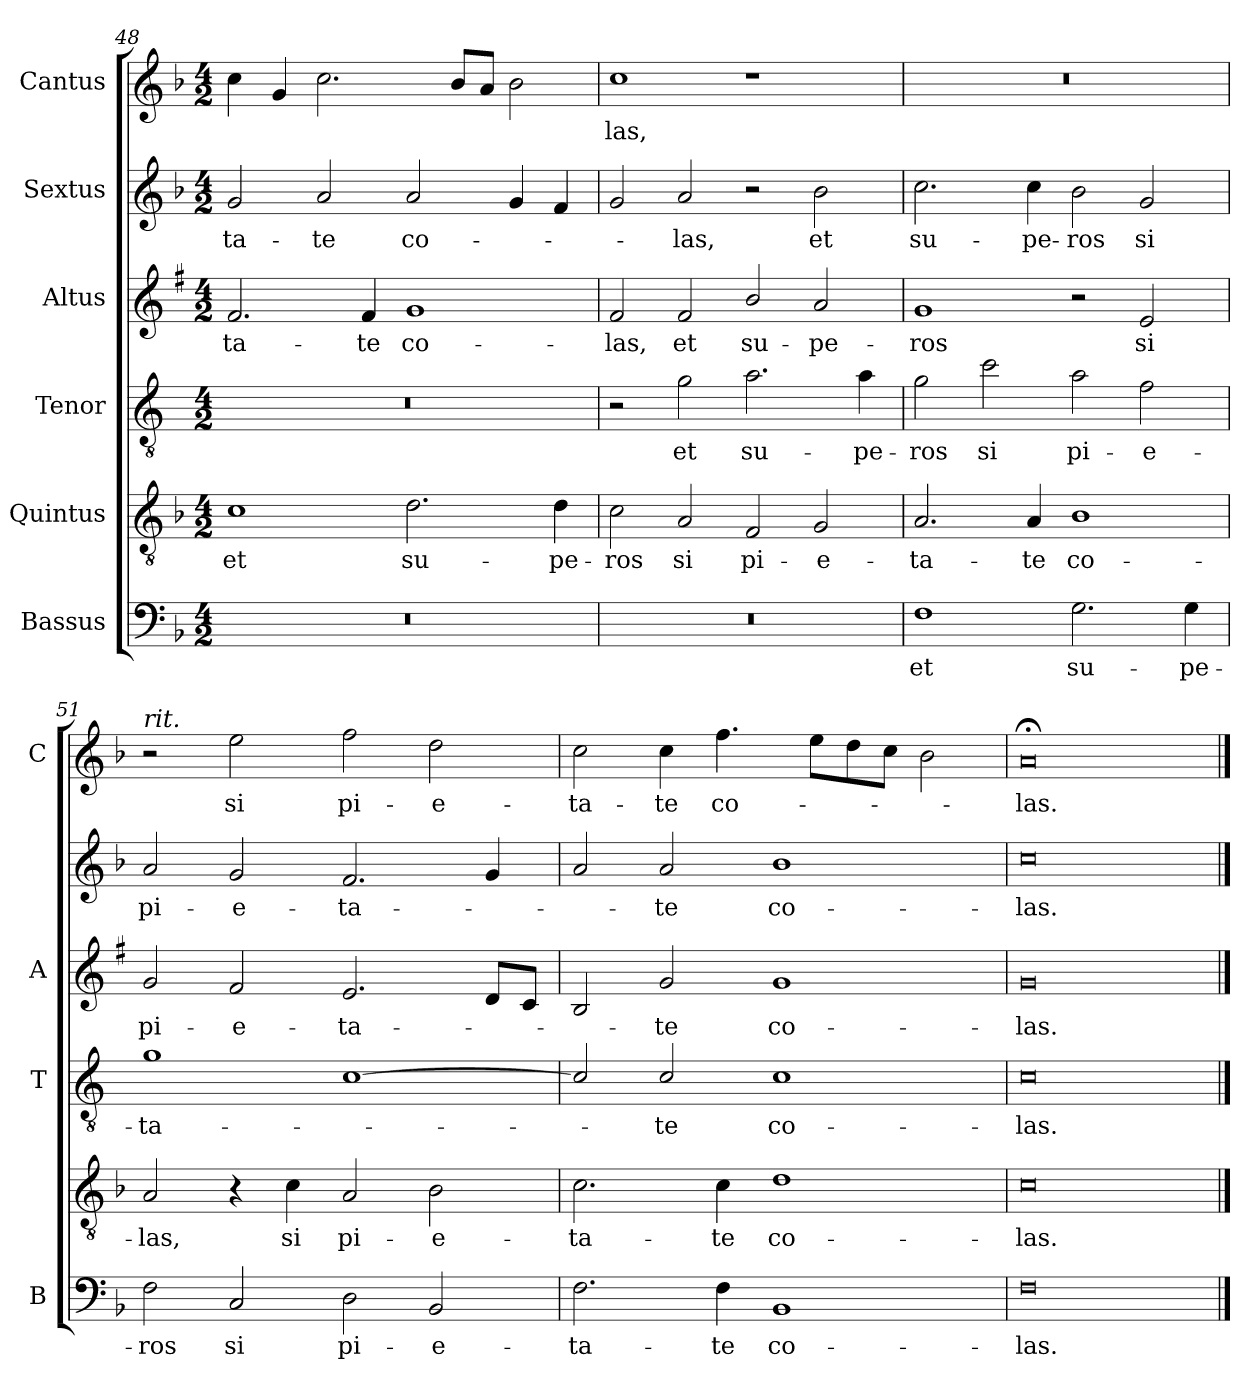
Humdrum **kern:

**kern	**text	**kern	**text	**kern	**text	**kern	**text	**kern	**text	**kern	**text
*part6	*part6	*part5	*part5	*part4	*part4	*part3	*part3	*part2	*part2	*part1	*part1
*staff6	*staff6	*staff5	*staff5	*staff4	*staff4	*staff3	*staff3	*staff2	*staff2	*staff1	*staff1
*I"Bassus	*	*I"Quintus	*	*I"Tenor	*	*I"Altus	*	*I"Sextus	*	*I"Cantus	*
*I'B	*	*	*	*I'T	*	*I'A	*	*	*	*I'C	*
!!LO:LB:g=z
*clefF4	*	*clefGv2	*	*clefGv2	*	*clefG2	*	*clefG2	*	*clefG2	*
*	*	*	*	*ITrd4c7	*	*ITrd1c2	*	*	*	*	*
*k[b-]	*	*k[b-]	*	*k[b-]	*	*k[b-]	*	*k[b-]	*	*k[b-]	*
*F:	*	*F:	*	*F:	*	*F:	*	*F:	*	*F:	*
*M4/2	*	*M4/2	*	*M4/2	*	*M4/2	*	*M4/2	*	*M4/2	*
=48	=48	=48	=48	=48	=48	=48	=48	=48	=48	=48	=48
!	!	!	!LO:LY:b	!	!	!	!LO:LY:b	!	!LO:LY:b	!	!
0r	.	1c	et	0r	.	2.e/	-ta-	2g/	-ta-	4cc\	.
.	.	.	.	.	.	.	.	.	.	4g/	.
!	!	!	!	!	!	!	!	!	!LO:LY:b	!	!
.	.	.	.	.	.	.	.	2a/	-te	2.cc\	.
!	!	!	!	!	!	!	!LO:LY:b	!	!	!	!
.	.	.	.	.	.	4e/	-te	.	.	.	.
!	!	!	!LO:LY:b	!	!	!	!LO:LY:b	!	!LO:LY:b	!	!
.	.	2.d\	su-	.	.	1f	co-	2a/	co-	.	.
.	.	.	.	.	.	.	.	.	.	8b-/L	.
.	.	.	.	.	.	.	.	.	.	8a/J	.
.	.	.	.	.	.	.	.	4g/	.	2b-\	.
!	!	!	!LO:LY:b	!	!	!	!	!	!	!	!
.	.	4d\	-pe-	.	.	.	.	4f/	.	.	.
=49	=49	=49	=49	=49	=49	=49	=49	=49	=49	=49	=49
!	!	!	!LO:LY:b	!	!	!	!LO:LY:b	!	!	!	!LO:LY:b
0r	.	2c\	-ros	2r	.	2e/	-las,	2g/	.	1cc	-las,
!	!	!	!LO:LY:b	!	!LO:LY:b	!	!LO:LY:b	!	!LO:LY:b	!	!
.	.	2A/	si	2c\	et	2e/	et	2a/	-las,	.	.
!	!	!	!LO:LY:b	!	!LO:LY:b	!	!LO:LY:b	!	!	!	!
.	.	2F/	pi-	2.d\	su-	2a/	su-	2r	.	1r	.
!	!	!	!LO:LY:b	!	!	!	!LO:LY:b	!	!LO:LY:b	!	!
.	.	2G/	-e-	.	.	2g/	-pe-	2b-\	et	.	.
!	!	!	!	!	!LO:LY:b	!	!	!	!	!	!
.	.	.	.	4d\	-pe-	.	.	.	.	.	.
=50	=50	=50	=50	=50	=50	=50	=50	=50	=50	=50	=50
!	!LO:LY:b	!	!LO:LY:b	!	!LO:LY:b	!	!LO:LY:b	!	!LO:LY:b	!	!
1F	et	2.A/	-ta-	2c\	-ros	1f	-ros	2.cc\	su-	0r	.
!	!	!	!	!	!LO:LY:b	!	!	!	!	!	!
.	.	.	.	2f\	si	.	.	.	.	.	.
!	!	!	!LO:LY:b	!	!	!	!	!	!LO:LY:b	!	!
.	.	4A/	-te	.	.	.	.	4cc\	-pe-	.	.
!	!LO:LY:b	!	!LO:LY:b	!	!LO:LY:b	!	!	!	!LO:LY:b	!	!
2.G\	su-	1B-	co-	2d\	pi-	2r	.	2b-\	-ros	.	.
!	!	!	!	!	!LO:LY:b	!	!LO:LY:b	!	!LO:LY:b	!	!
.	.	.	.	2B-\	-e-	2d/	si	2g/	si	.	.
!	!LO:LY:b	!	!	!	!	!	!	!	!	!	!
4G\	-pe-	.	.	.	.	.	.	.	.	.	.
=51	=51	=51	=51	=51	=51	=51	=51	=51	=51	=51	=51
!	!	!	!	!	!	!	!	!	!	!LO:TX:a:i:t=rit.	!
!	!LO:LY:b	!	!LO:LY:b	!	!LO:LY:b	!	!LO:LY:b	!	!LO:LY:b	!	!
2F\	-ros	2A/	-las,	1c	-ta-	2f/	pi-	2a/	pi-	2r	.
!	!LO:LY:b	!	!	!	!	!	!LO:LY:b	!	!LO:LY:b	!	!LO:LY:b
2C/	si	4r	.	.	.	2e/	-e-	2g/	-e-	2ee\	si
!	!	!	!LO:LY:b	!	!	!	!	!	!	!	!
.	.	4c\	si	.	.	.	.	.	.	.	.
!	!LO:LY:b	!	!LO:LY:b	!	!	!	!LO:LY:b	!	!LO:LY:b	!	!LO:LY:b
2D\	pi-	2A/	pi-	[1F	.	2.d/	-ta-	2.f/	-ta-	2ff\	pi-
!	!LO:LY:b	!	!LO:LY:b	!	!	!	!	!	!	!	!LO:LY:b
2BB-/	-e-	2B-\	-e-	.	.	.	.	.	.	2dd\	-e-
.	.	.	.	.	.	8c/L	.	4g/	.	.	.
.	.	.	.	.	.	8B-/J	.	.	.	.	.
=52	=52	=52	=52	=52	=52	=52	=52	=52	=52	=52	=52
!	!LO:LY:b	!	!LO:LY:b	!	!	!	!	!	!	!	!LO:LY:b
2.F\	-ta-	2.c\	-ta-	2F/]	.	2A/	.	2a/	.	2cc\	-ta-
!	!	!	!	!	!LO:LY:b	!	!LO:LY:b	!	!LO:LY:b	!	!LO:LY:b
.	.	.	.	2F/	-te	2f/	-te	2a/	-te	4cc\	-te
!	!LO:LY:b	!	!LO:LY:b	!	!	!	!	!	!	!	!LO:LY:b
4F\	-te	4c\	-te	.	.	.	.	.	.	4.ff\	co-
!	!LO:LY:b	!	!LO:LY:b	!	!LO:LY:b	!	!LO:LY:b	!	!LO:LY:b	!	!
1BB-	co-	1d	co-	1F	co-	1f	co-	1b-	co-	.	.
.	.	.	.	.	.	.	.	.	.	8ee\L	.
.	.	.	.	.	.	.	.	.	.	8dd\	.
.	.	.	.	.	.	.	.	.	.	8cc\J	.
.	.	.	.	.	.	.	.	.	.	2b-\	.
=53	=53	=53	=53	=53	=53	=53	=53	=53	=53	=53	=53
!	!LO:LY:b	!	!LO:LY:b	!	!LO:LY:b	!	!LO:LY:b	!	!LO:LY:b	!	!LO:LY:b
0F	-las.	0c	-las.	0F	-las.	0f	-las.	0cc	-las.	0a;<	-las.
==	==	==	==	==	==	==	==	==	==	==	==
*-	*-	*-	*-	*-	*-	*-	*-	*-	*-	*-	*-
